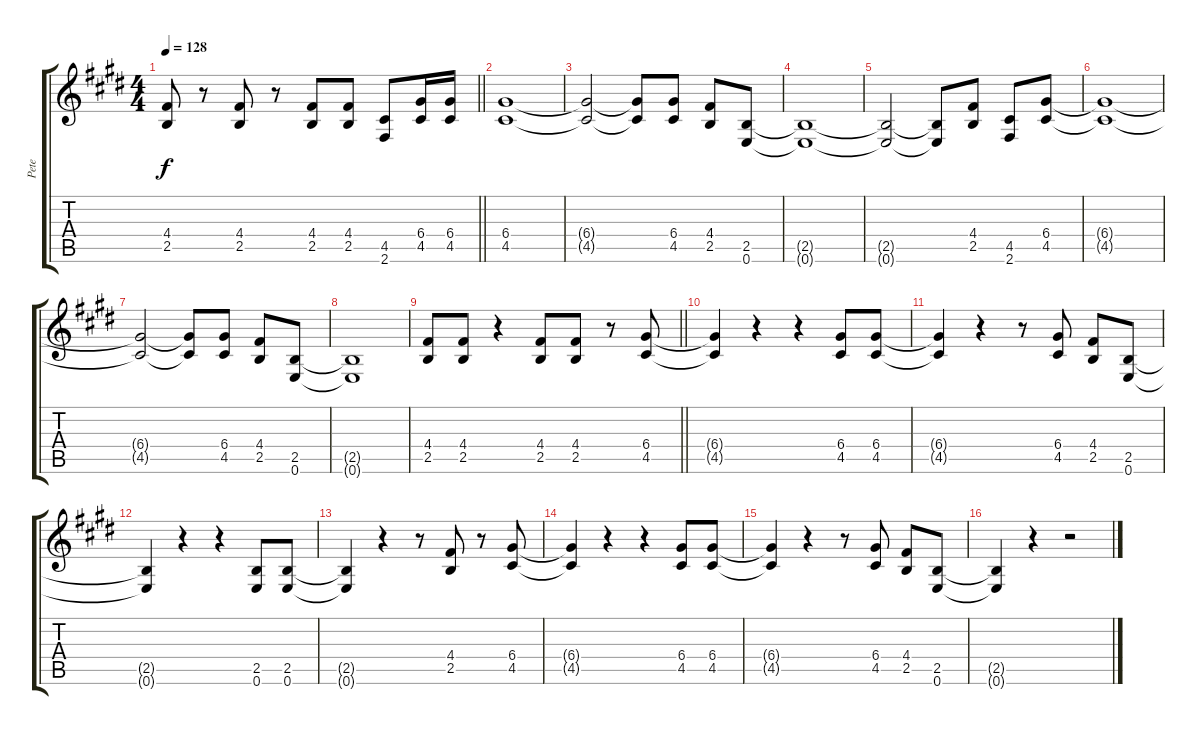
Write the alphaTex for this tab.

\track ("Pete" "Pete") {instrument distortionguitar}
\staff {score tabs}
\tuning (E4 B3 G3 D3 A2 E2) {hide}
\ts (4 4)
\tempo 128
\clef g2
\barLineRight lightlight
\ks c#minor
(4.4 2.5).8{dy f} r.8 (4.4 2.5).8 r.8 (4.4 2.5).8 (4.4 2.5).8 (4.5 2.6).8 (6.4 4.5).16 (6.4 4.5).16 |
(6.4 4.5).1 |
(6.4{t} 4.5{t}).2 (6.4{t} 4.5{t}).8 (6.4 4.5).8 (4.4 2.5).8 (2.5 0.6).8 |
(2.5{t} 0.6{t}).1 |
(2.5{t} 0.6{t}).2 (2.5{t} 0.6{t}).8 (4.4 2.5).8 (4.5 2.6).8 (6.4 4.5).8 |
(6.4{t} 4.5{t}).1 |
(6.4{t} 4.5{t}).2 (6.4{t} 4.5{t}).8 (6.4 4.5).8 (4.4 2.5).8 (2.5 0.6).8 |
(2.5{t} 0.6{t}).1 |
\barLineRight lightlight
(4.4 2.5).8 (4.4 2.5).8 r.4 (4.4 2.5).8 (4.4 2.5).8 r.8 (6.4 4.5).8 |
(6.4{t} 4.5{t}).4 r.4 r.4 (6.4 4.5).8 (6.4 4.5).8 |
(6.4{t} 4.5{t}).4 r.4 r.8 (6.4 4.5).8 (4.4 2.5).8 (2.5 0.6).8 |
(2.5{t} 0.6{t}).4 r.4 r.4 (2.5 0.6).8 (2.5 0.6).8 |
(2.5{t} 0.6{t}).4 r.4 r.8 (4.4 2.5).8 r.8 (6.4 4.5).8 |
(6.4{t} 4.5{t}).4 r.4 r.4 (6.4 4.5).8 (6.4 4.5).8 |
(6.4{t} 4.5{t}).4 r.4 r.8 (6.4 4.5).8 (4.4 2.5).8 (2.5 0.6).8 |
(2.5{t} 0.6{t}).4 r.4 r.2
